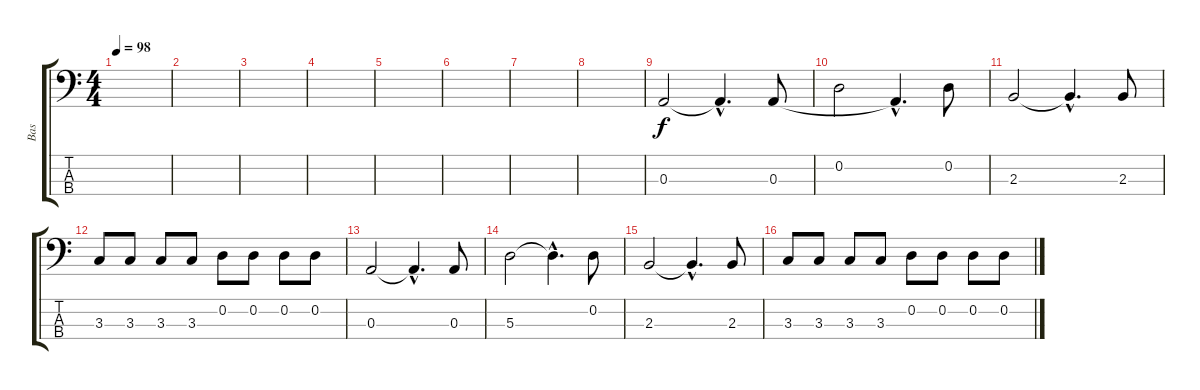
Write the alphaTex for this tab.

\track ("Bas" "Bas") {instrument electricbassfinger}
\staff {score tabs}
\tuning (G2 D2 A1 E1) {hide}
\ts (4 4)
\tempo 98
\clef f4
\ks c
|
|
|
|
|
|
|
|
0.3.2 0.3{hac t}.4{d} 0.3.8 |
0.2.2 0.3{hac t}.4{d} 0.2.8 |
2.3.2 2.3{hac t}.4{d} 2.3.8 |
3.3.8 3.3.8 3.3.8 3.3.8 0.2.8 0.2.8 0.2.8 0.2.8 |
0.3.2 0.3{hac t}.4{d} 0.3.8 |
5.3.2 5.3{hac t}.4{d} 0.2.8 |
2.3.2 2.3{hac t}.4{d} 2.3.8 |
3.3.8 3.3.8 3.3.8 3.3.8 0.2.8 0.2.8 0.2.8 0.2.8
